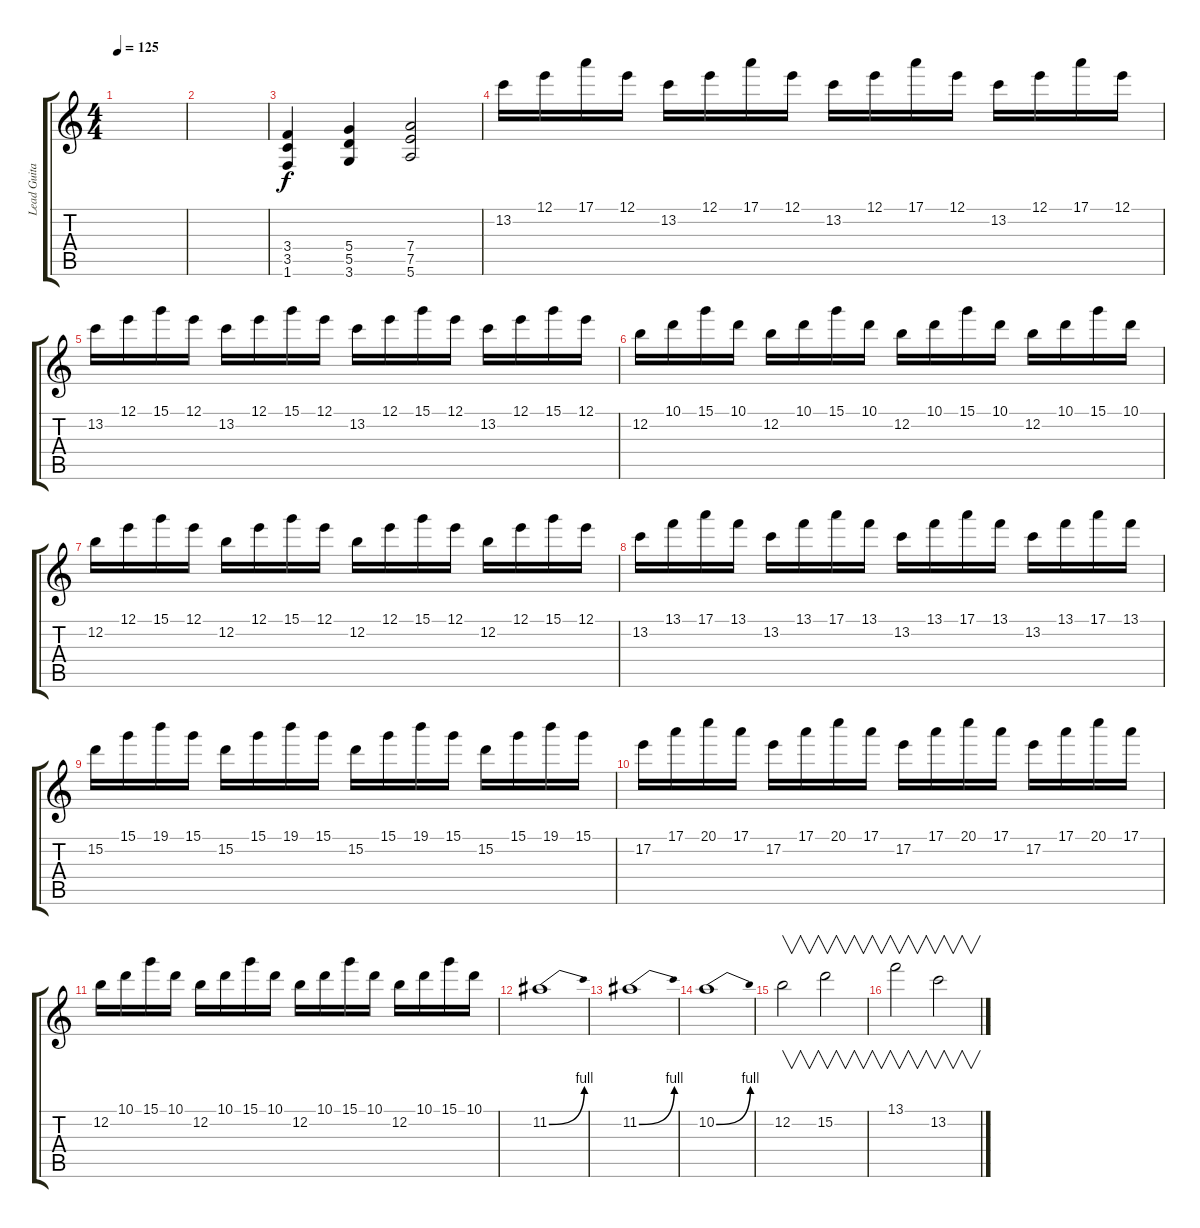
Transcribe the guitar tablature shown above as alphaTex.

\track ("Lead Guitar" "Lead Guita") {instrument distortionguitar}
\staff {score tabs}
\tuning (E4 B3 G3 D3 A2 E2) {hide}
\ts (4 4)
\tempo 125
\clef g2
\ks c
|
|
(3.4 3.5 1.6).4 (5.4 5.5 3.6).4 (7.4 7.5 5.6).2 |
13.2.16{instrument harpsichord} 12.1.16 17.1.16 12.1.16 13.2.16 12.1.16 17.1.16 12.1.16 13.2.16 12.1.16 17.1.16 12.1.16 13.2.16 12.1.16 17.1.16 12.1.16 |
13.2.16 12.1.16 15.1.16 12.1.16 13.2.16 12.1.16 15.1.16 12.1.16 13.2.16 12.1.16 15.1.16 12.1.16 13.2.16 12.1.16 15.1.16 12.1.16 |
12.2.16 10.1.16 15.1.16 10.1.16 12.2.16 10.1.16 15.1.16 10.1.16 12.2.16 10.1.16 15.1.16 10.1.16 12.2.16 10.1.16 15.1.16 10.1.16 |
12.2.16 12.1.16 15.1.16 12.1.16 12.2.16 12.1.16 15.1.16 12.1.16 12.2.16 12.1.16 15.1.16 12.1.16 12.2.16 12.1.16 15.1.16 12.1.16 |
13.2.16 13.1.16 17.1.16 13.1.16 13.2.16 13.1.16 17.1.16 13.1.16 13.2.16 13.1.16 17.1.16 13.1.16 13.2.16 13.1.16 17.1.16 13.1.16 |
15.2.16 15.1.16 19.1.16 15.1.16 15.2.16 15.1.16 19.1.16 15.1.16 15.2.16 15.1.16 19.1.16 15.1.16 15.2.16 15.1.16 19.1.16 15.1.16 |
17.2.16 17.1.16 20.1.16 17.1.16 17.2.16 17.1.16 20.1.16 17.1.16 17.2.16 17.1.16 20.1.16 17.1.16 17.2.16 17.1.16 20.1.16 17.1.16 |
12.2.16 10.1.16 15.1.16 10.1.16 12.2.16 10.1.16 15.1.16 10.1.16 12.2.16 10.1.16 15.1.16 10.1.16 12.2.16 10.1.16 15.1.16 10.1.16 |
11.2{be (bend 0 0 60 4)}.1{instrument overdrivenguitar} |
11.2{be (bend 0 0 60 4)}.1 |
10.2{be (bend 0 0 60 4)}.1 |
12.2.2{v} 15.2.2{v} |
13.1.2{v} 13.2.2{v}
